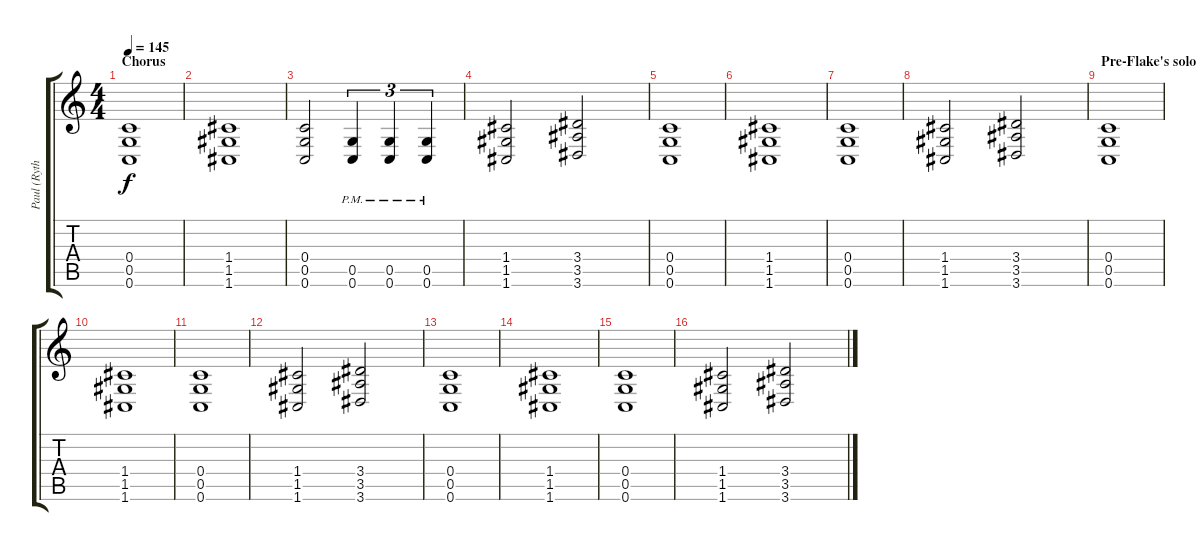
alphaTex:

\track ("Paul (Rythm)" "Paul (Ryth") {instrument distortionguitar}
\staff {score tabs}
\tuning (D4 A3 F3 C3 G2 C2) {hide}
\ts (4 4)
\section ("" "Chorus")
\tempo 145
\clef g2
\ks c
(0.4 0.5 0.6).1{dy f} |
(1.4 1.5 1.6).1 |
(0.4 0.5 0.6).2 (0.5{pm} 0.6{pm}).4{tu (3 2)} (0.5{pm} 0.6{pm}).4{tu (3 2)} (0.5{pm} 0.6{pm}).4{tu (3 2)} |
(1.4 1.5 1.6).2 (3.4 3.5 3.6).2 |
(0.4 0.5 0.6).1 |
(1.4 1.5 1.6).1 |
(0.4 0.5 0.6).1 |
(1.4 1.5 1.6).2 (3.4 3.5 3.6).2 |
\section ("" "Pre-Flake's solo")
(0.4 0.5 0.6).1 |
(1.4 1.5 1.6).1 |
(0.4 0.5 0.6).1 |
(1.4 1.5 1.6).2 (3.4 3.5 3.6).2 |
(0.4 0.5 0.6).1 |
(1.4 1.5 1.6).1 |
(0.4 0.5 0.6).1 |
(1.4 1.5 1.6).2 (3.4 3.5 3.6).2
